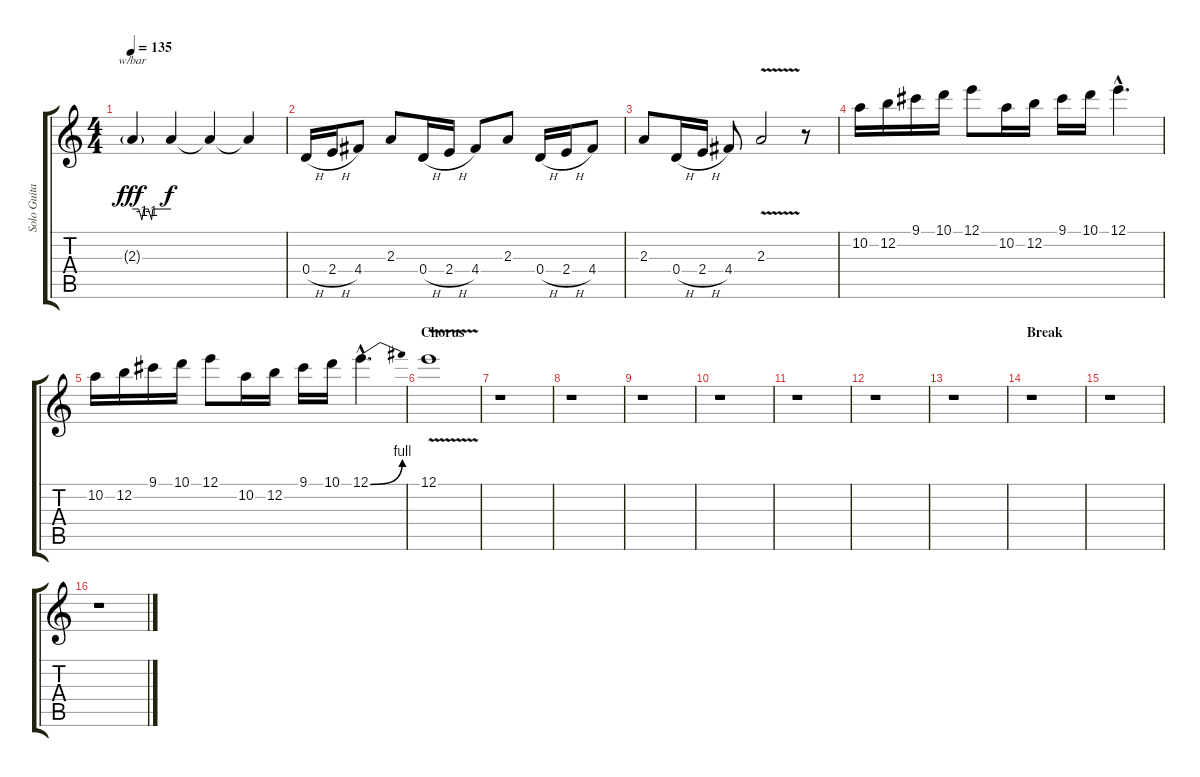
\track ("Solo Guitar" "Solo Guita") {instrument distortionguitar}
\staff {score tabs}
\tuning (E4 B3 G3 D3 A2 E2) {hide}
\ts (4 4)
\tempo 135
\clef g2
\ks c
2.3{g}.4{tbe (custom default 0 0 10 0 15 -4 18 0 20 0 25 0 30 -4 32 0 35 0 40 0 51 0 60 0) dy fff} 2.3{t}.4{dy f} 2.3{t}.4 2.3{t}.4 |
0.4{h}.16 2.4{h}.16 4.4.8 2.3.8 0.4{h}.16 2.4{h}.16 4.4.8 2.3.8 0.4{h}.16 2.4{h}.16 4.4.8 |
2.3.8 0.4{h}.16 2.4{h}.16 4.4.8 2.3{v}.2 r.8 |
10.2.16 12.2.16 9.1.16 10.1.16 12.1.8 10.2.16 12.2.16 9.1.16 10.1.16 12.1{hac}.4{d} |
10.2.16 12.2.16 9.1.16 10.1.16 12.1.8 10.2.16 12.2.16 9.1.16 10.1.16 12.1{be (bend 0 0 60 4) hac}.4{d} |
\section ("" "Chorus")
12.1{v}.1 |
r.1 |
r.1 |
r.1 |
r.1 |
r.1 |
r.1 |
r.1 |
\section ("" "Break")
r.1 |
r.1 |
r.1
